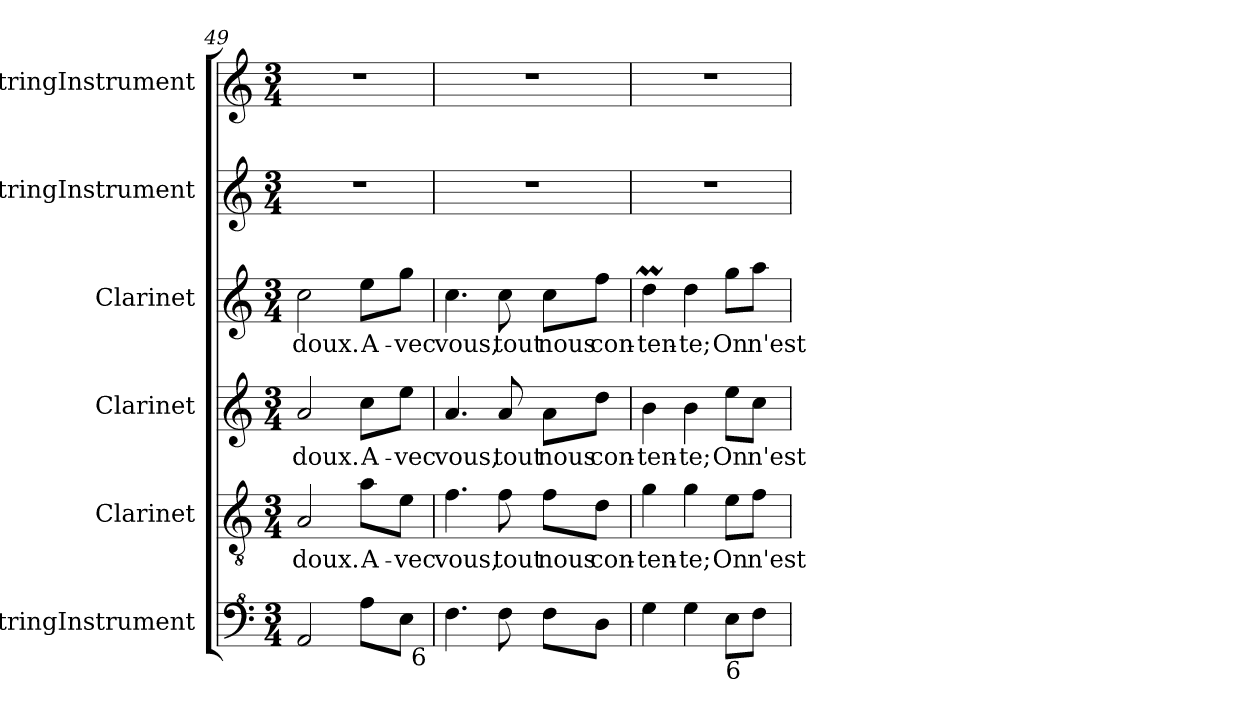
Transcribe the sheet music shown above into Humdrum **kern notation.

**kern	**kern	**text	**kern	**text	**kern	**text	**kern	**kern
*part6	*part5	*part5	*part4	*part4	*part3	*part3	*part2	*part1
*staff6	*staff5	*staff5	*staff4	*staff4	*staff3	*staff3	*staff2	*staff1
*I"StringInstrument	*I"Clarinet	*	*I"Clarinet	*	*I"Clarinet	*	*I"StringInstrument	*I"StringInstrument
*I'Str	*I'Cl	*	*I'Cl	*	*I'Cl	*	*I'Str	*I'Str
*clefF^4	*clefGv2	*	*clefG2	*	*clefG2	*	*clefG2	*clefG2
*	*ITrd1c2	*	*ITrd1c2	*	*ITrd1c2	*	*	*
*k[]	*k[b-e-]	*	*k[b-e-]	*	*k[b-e-]	*	*k[]	*k[]
*C:	*B-:	*	*B-:	*	*B-:	*	*C:	*C:
*M3/4	*M3/4	*	*M3/4	*	*M3/4	*	*M3/4	*M3/4
=49	=49	=49	=49	=49	=49	=49	=49	=49
*^	*	*	*	*	*	*	*	*
2A/	2ryy	2G/	doux.	2g/	doux.	2b-\	doux.	2.r	2.r
8a\L	8ryy	8g\L	A-	8b-\L	A-	8dd\L	A-	.	.
8e\J	32ryy	8d\J	-vec	8dd\J	-vec	8ff\J	-vec	.	.
!	!LO:TX:b:t=6	!	!	!	!	!	!	!	!
.	16.ryy	.	.	.	.	.	.	.	.
*v	*v	*	*	*	*	*	*	*	*
=50	=50	=50	=50	=50	=50	=50	=50	=50
4.f\	4.e-\	vous,	4.g/	vous,	4.b-\	vous,	2.r	2.r
8f\	8e-\	tout	8g/	tout	8b-\	tout	.	.
8f\L	8e-\L	nous	8g\L	nous	8b-\L	nous	.	.
8d\J	8c\J	con-	8cc\J	con-	8ee-\J	con-	.	.
!!LO:PB:g=z
=51	=51	=51	=51	=51	=51	=51	=51	=51
4g\	4f\	-ten-	4a\	-ten-	4ccM\	-ten-	2.r	2.r
4g\	4f\	-te;	4a\	-te;	4cc\	-te;	.	.
!LO:TX:b:t=6	!	!	!	!	!	!	!	!
8e\L	8d\L	On	8dd\L	On	8ff\L	On	.	.
8f\J	8e-\J	n'est	8b-\J	n'est	8gg\J	n'est	.	.
=	=	=	=	=	=	=	=	=
*-	*-	*-	*-	*-	*-	*-	*-	*-
